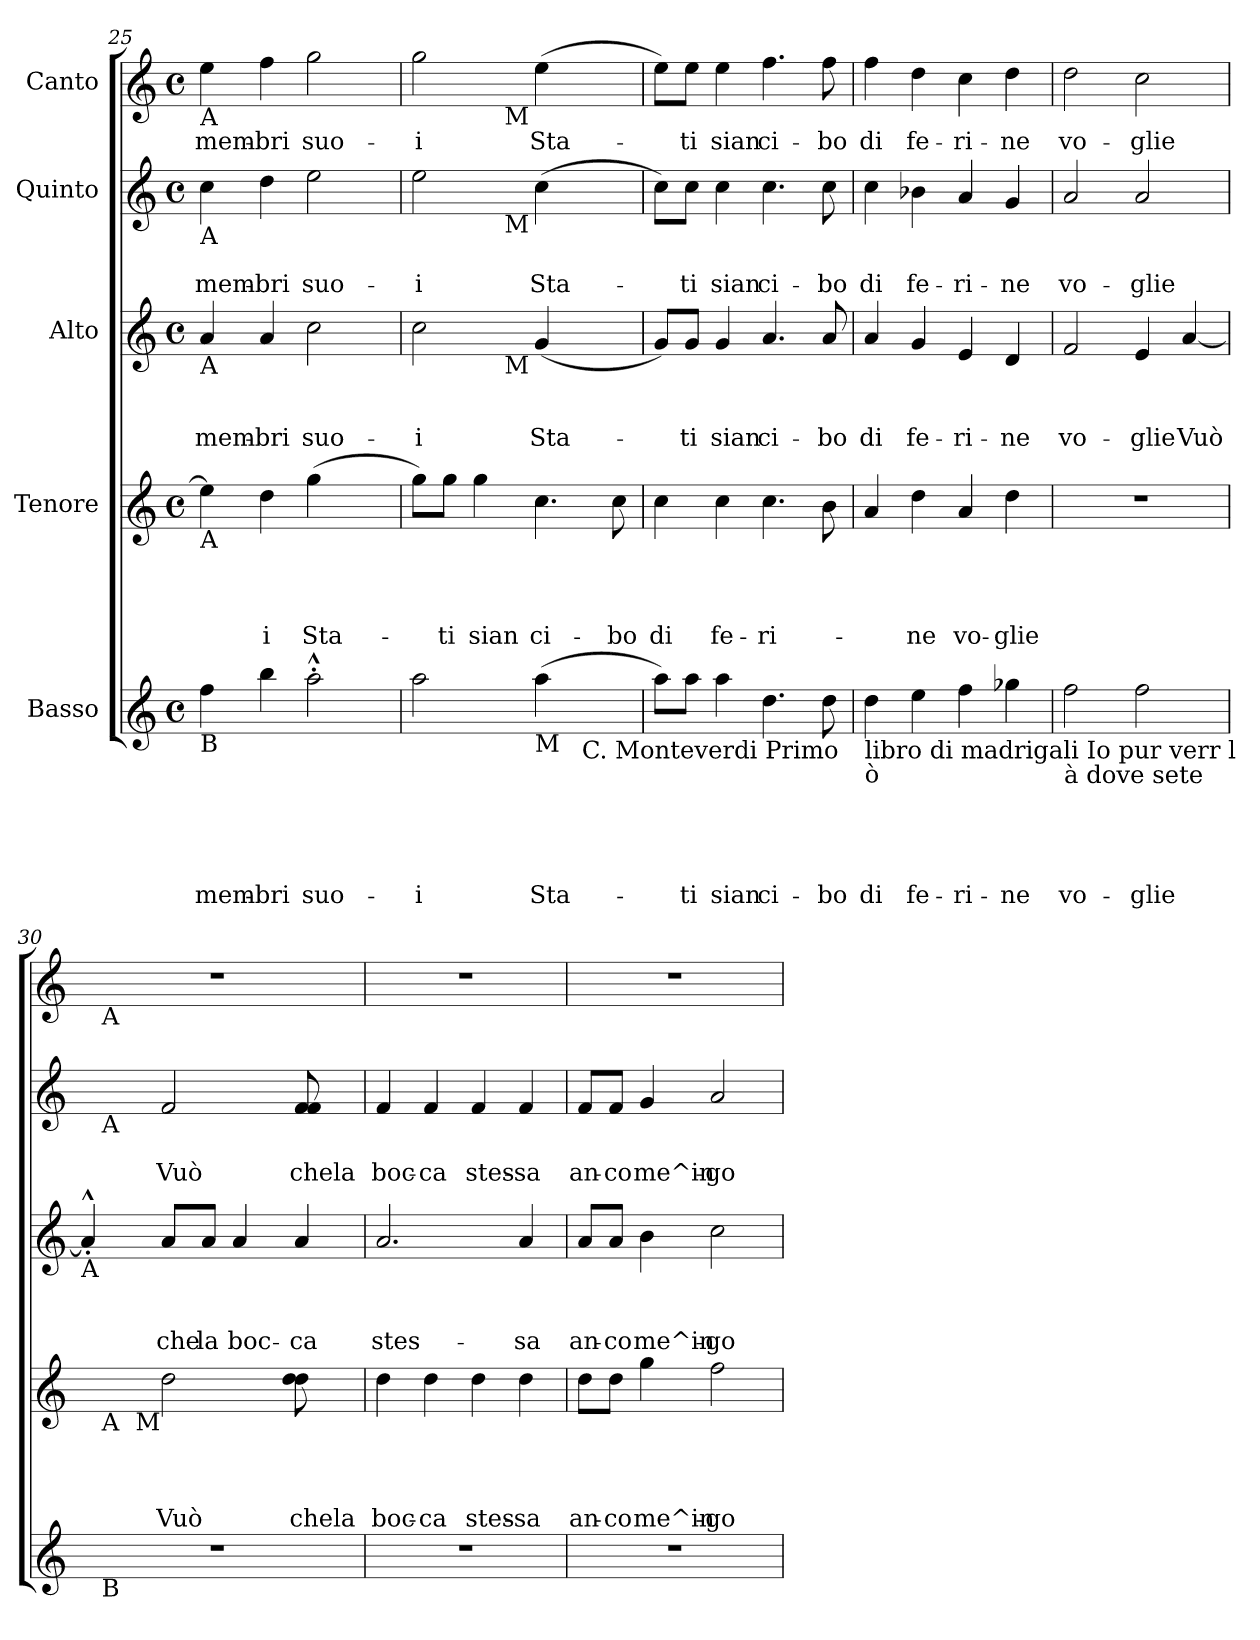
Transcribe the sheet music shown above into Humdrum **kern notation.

**kern	**text	**text	**text	**text	**text	**kern	**text	**text	**text	**text	**kern	**text	**text	**text	**kern	**text	**text	**kern	**text
*part5	*part5	*part5	*part5	*part5	*part5	*part4	*part4	*part4	*part4	*part4	*part3	*part3	*part3	*part3	*part2	*part2	*part2	*part1	*part1
*staff5	*staff5	*staff5	*staff5	*staff5	*staff5	*staff4	*staff4	*staff4	*staff4	*staff4	*staff3	*staff3	*staff3	*staff3	*staff2	*staff2	*staff2	*staff1	*staff1
*I"Basso	*	*	*	*	*	*I"Tenore	*	*	*	*	*I"Alto	*	*	*	*I"Quinto	*	*	*I"Canto	*
!!LO:PB:g=z
*clefG2	*	*	*	*	*	*clefG2	*	*	*	*	*clefG2	*	*	*	*clefG2	*	*	*clefG2	*
*k[]	*	*	*	*	*	*k[]	*	*	*	*	*k[]	*	*	*	*k[]	*	*	*k[]	*
*C:	*	*	*	*	*	*C:	*	*	*	*	*C:	*	*	*	*C:	*	*	*C:	*
*M4/4	*	*	*	*	*	*M4/4	*	*	*	*	*M4/4	*	*	*	*M4/4	*	*	*M4/4	*
*met(c)	*	*	*	*	*	*met(c)	*	*	*	*	*met(c)	*	*	*	*met(c)	*	*	*met(c)	*
=25	=25	=25	=25	=25	=25	=25	=25	=25	=25	=25	=25	=25	=25	=25	=25	=25	=25	=25	=25
!	!	!	!	!	!	!	!	!	!	!	!	!	!	!	!	!	!	!LO:TX:b:t=A	!
!	!	!	!	!	!	!	!	!	!	!	!	!	!	!	!LO:TX:b:t=A	!	!	!	!
!	!	!	!	!	!	!	!	!	!	!	!LO:TX:b:t=A	!	!	!	!	!	!	!	!
!	!	!	!	!	!	!LO:TX:b:t=A	!	!	!	!	!	!	!	!	!	!	!	!	!
!LO:TX:b:t=B	!	!	!	!	!	!	!	!	!	!	!	!	!	!	!	!	!	!	!
!	!	!	!	!	!LO:LY:b	!	!	!	!	!	!	!	!	!LO:LY:b	!	!	!LO:LY:b	!	!LO:LY:b
4ff\	.	.	.	.	mem-	4ee\]	.	.	.	.	4a/	.	.	mem-	4cc\	.	mem-	4ee\	mem-
!	!	!	!	!	!LO:LY:b	!	!	!	!	!LO:LY:b	!	!	!	!LO:LY:b	!	!	!LO:LY:b	!	!LO:LY:b
4bb\	.	.	.	.	-bri	4dd\	.	.	.	-i	4a/	.	.	-bri	4dd\	.	-bri	4ff\	-bri
!	!	!	!	!	!LO:LY:b	!	!	!	!	!LO:LY:b	!	!	!	!LO:LY:b	!	!	!LO:LY:b	!	!LO:LY:b
2aa^^>'>\	.	.	.	.	suo-	(>4gg\	.	.	.	Sta-	2cc\	.	.	suo-	2ee\	.	suo-	2gg\	suo-
.	.	.	.	.	.	4ryy	.	.	.	.	.	.	.	.	.	.	.	.	.
=26	=26	=26	=26	=26	=26	=26	=26	=26	=26	=26	=26	=26	=26	=26	=26	=26	=26	=26	=26
!	!	!	!	!	!LO:LY:b	!	!	!	!	!	!	!	!	!LO:LY:b	!	!	!LO:LY:b	!	!LO:LY:b
*	*	*	*	*	*	*	*	*	*	*	*^	*	*	*	*^	*	*	*^	*
2aa\	.	.	.	.	-i	8gg\L)	.	.	.	.	2cc\	4.ryy	.	.	-i	2ee\	4.ryy	.	-i	2gg\	4.ryy	-i
!	!	!	!	!	!	!	!	!	!	!LO:LY:b	!	!	!	!	!	!	!	!	!	!	!	!
.	.	.	.	.	.	8gg\J	.	.	.	-ti	.	.	.	.	.	.	.	.	.	.	.	.
!	!	!	!	!	!	!	!	!	!	!LO:LY:b	!	!	!	!	!	!	!	!	!	!	!	!
.	.	.	.	.	.	4gg\	.	.	.	sian	.	.	.	.	.	.	.	.	.	.	.	.
!	!	!	!	!	!	!	!	!	!	!	!	!	!	!	!	!	!	!	!	!	!LO:TX:b:t=M	!
!	!	!	!	!	!	!	!	!	!	!	!	!	!	!	!	!	!LO:TX:b:t=M	!	!	!	!	!
!	!	!	!	!	!	!	!	!	!	!	!	!LO:TX:b:t=M	!	!	!	!	!	!	!	!	!	!
.	.	.	.	.	.	.	.	.	.	.	.	2ryy	.	.	.	.	2ryy	.	.	.	2ryy	.
!LO:TX:b:t=M	!	!	!	!	!	!	!	!	!	!	!	!	!	!	!	!	!	!	!	!	!	!
!	!	!	!	!	!LO:LY:b	!	!	!	!	!LO:LY:b	!	!	!	!	!LO:LY:b	!	!	!	!LO:LY:b	!	!	!LO:LY:b
(>4aa\	.	.	.	.	Sta-	4.cc\	.	.	.	ci-	(<4g/	.	.	.	Sta-	(>4cc\	.	.	Sta-	(>4ee\	.	Sta-
!LO:TX:b:t=C. Monteverdi Primo	!	!	!	!	!	!	!	!	!	!	!	!	!	!	!	!	!	!	!	!	!	!
4ryy	.	.	.	.	.	.	.	.	.	.	4ryy	.	.	.	.	4ryy	.	.	.	4ryy	.	.
!	!	!	!	!	!	!	!	!	!	!LO:LY:b	!	!	!	!	!	!	!	!	!	!	!	!
.	.	.	.	.	.	8cc\	.	.	.	-bo	.	8ryy	.	.	.	.	8ryy	.	.	.	8ryy	.
=27	=27	=27	=27	=27	=27	=27	=27	=27	=27	=27	=27	=27	=27	=27	=27	=27	=27	=27	=27	=27	=27	=27
!	!	!	!	!	!	!	!	!	!	!LO:LY:b	!	!	!	!	!	!	!	!	!	!	!	!
*	*	*	*	*	*	*	*	*	*	*	*v	*v	*	*	*	*	*	*	*	*v	*v	*
*	*	*	*	*	*	*	*	*	*	*	*	*	*	*	*v	*v	*	*	*	*
8aa\L)	.	.	.	.	.	4cc\	.	.	.	di	8g/L)	.	.	.	8cc\L)	.	.	8ee\L)	.
!	!	!	!	!	!LO:LY:b	!	!	!	!	!	!	!	!	!LO:LY:b	!	!	!LO:LY:b	!	!LO:LY:b
8aa\J	.	.	.	.	-ti	.	.	.	.	.	8g/J	.	.	-ti	8cc\J	.	-ti	8ee\J	-ti
!	!	!	!	!	!LO:LY:b	!	!	!	!	!LO:LY:b	!	!	!	!LO:LY:b	!	!	!LO:LY:b	!	!LO:LY:b
4aa\	.	.	.	.	sian	4cc\	.	.	.	fe-	4g/	.	.	sian	4cc\	.	sian	4ee\	sian
!	!	!	!	!	!LO:LY:b	!	!	!	!	!LO:LY:b	!	!	!	!LO:LY:b	!	!	!LO:LY:b	!	!LO:LY:b
4.dd\	.	.	.	.	ci-	4.cc\	.	.	.	-ri-	4.a/	.	.	ci-	4.cc\	.	ci-	4.ff\	ci-
!	!	!	!	!	!LO:LY:b	!	!	!	!	!	!	!	!	!LO:LY:b	!	!	!LO:LY:b	!	!LO:LY:b
8dd\	.	.	.	.	-bo	8b\	.	.	.	.	8a/	.	.	-bo	8cc\	.	-bo	8ff\	-bo
=28	=28	=28	=28	=28	=28	=28	=28	=28	=28	=28	=28	=28	=28	=28	=28	=28	=28	=28	=28
!LO:TX:b:t=libro di madrigali Io pur verr l	!	!	!	!	!	!	!	!	!	!	!	!	!	!	!	!	!	!	!
!LO:TX:b:t=ò	!	!	!	!	!	!	!	!	!	!	!	!	!	!	!	!	!	!	!
!	!	!	!	!	!LO:LY:b	!	!	!	!	!	!	!	!	!LO:LY:b	!	!	!LO:LY:b	!	!LO:LY:b
4dd\	.	.	.	.	di	4a/	.	.	.	.	4a/	.	.	di	4cc\	.	di	4ff\	di
!	!	!	!	!	!LO:LY:b	!	!	!	!	!LO:LY:b	!	!	!	!LO:LY:b	!	!	!LO:LY:b	!	!LO:LY:b
4ee\	.	.	.	.	fe-	4dd\	.	.	.	-ne	4g/	.	.	fe-	4b-X\	.	fe-	4dd\	fe-
!	!	!	!	!	!LO:LY:b	!	!	!	!	!LO:LY:b	!	!	!	!LO:LY:b	!	!	!LO:LY:b	!	!LO:LY:b
4ff\	.	.	.	.	-ri-	4a/	.	.	.	vo-	4e/	.	.	-ri-	4a/	.	-ri-	4cc\	-ri-
!	!	!	!	!	!LO:LY:b	!	!	!	!	!LO:LY:b	!	!	!	!LO:LY:b	!	!	!LO:LY:b	!	!LO:LY:b
4gg-X\	.	.	.	.	-ne	4dd\	.	.	.	-glie	4d/	.	.	-ne	4g/	.	-ne	4dd\	-ne
=29	=29	=29	=29	=29	=29	=29	=29	=29	=29	=29	=29	=29	=29	=29	=29	=29	=29	=29	=29
!LO:TX:b:t=à dove sete	!	!	!	!	!	!	!	!	!	!	!	!	!	!	!	!	!	!	!
!	!	!	!	!	!LO:LY:b	!	!	!	!	!	!	!	!	!LO:LY:b	!	!	!LO:LY:b	!	!LO:LY:b
2ff\	.	.	.	.	vo-	1r	.	.	.	.	2f/	.	.	vo-	2a/	.	vo-	2dd\	vo-
!	!	!	!	!	!LO:LY:b	!	!	!	!	!	!	!	!	!LO:LY:b	!	!	!LO:LY:b	!	!LO:LY:b
2ff\	.	.	.	.	-glie	.	.	.	.	.	4e/	.	.	-glie	2a/	.	-glie	2cc\	-glie
!	!	!	!	!	!	!	!	!	!	!	!	!	!	!LO:LY:b	!	!	!	!	!
.	.	.	.	.	.	.	.	.	.	.	[>4a/	.	.	Vuò	.	.	.	.	.
!!LO:PB:g=z
=30	=30	=30	=30	=30	=30	=30	=30	=30	=30	=30	=30	=30	=30	=30	=30	=30	=30	=30	=30
!	!	!	!	!	!	!	!	!	!	!	!LO:TX:b:t=A	!	!	!	!	!	!	!	!
*^	*	*	*	*	*	*^	*	*	*	*	*	*	*	*	*^	*	*	*^	*
*	*	*	*	*	*	*	*	*^	*	*	*	*	*	*	*	*	*	*	*	*	*	*	*
1r	16ryy	.	.	.	.	.	4ryy	16ryy	8ryy	.	.	.	.	4a^^<'</]	.	.	.	4ryy	16ryy	.	.	1r	16ryy	.
!	!	!	!	!	!	!	!	!	!	!	!	!	!	!	!	!	!	!	!	!	!	!	!LO:TX:b:t=A	!
!	!	!	!	!	!	!	!	!	!	!	!	!	!	!	!	!	!	!	!LO:TX:b:t=A	!	!	!	!	!
!	!	!	!	!	!	!	!	!LO:TX:b:t=A	!	!	!	!	!	!	!	!	!	!	!	!	!	!	!	!
!	!LO:TX:b:t=B	!	!	!	!	!	!	!	!	!	!	!	!	!	!	!	!	!	!	!	!	!	!	!
.	2...ryy	.	.	.	.	.	.	2...ryy	.	.	.	.	.	.	.	.	.	.	2...ryy	.	.	.	2...ryy	.
.	.	.	.	.	.	.	.	.	32ryy	.	.	.	.	.	.	.	.	.	.	.	.	.	.	.
!	!	!	!	!	!	!	!	!	!LO:TX:b:t=M	!	!	!	!	!	!	!	!	!	!	!	!	!	!	!
.	.	.	.	.	.	.	.	.	2ryy	.	.	.	.	.	.	.	.	.	.	.	.	.	.	.
!	!	!	!	!	!	!	!	!	!	!	!	!	!LO:LY:b	!	!	!	!LO:LY:b	!	!	!	!LO:LY:b	!	!	!
.	.	.	.	.	.	.	2dd\	.	.	.	.	.	Vuò	8a/L	.	.	che	2f/	.	.	Vuò	.	.	.
!	!	!	!	!	!	!	!	!	!	!	!	!	!	!	!	!	!LO:LY:b	!	!	!	!	!	!	!
.	.	.	.	.	.	.	.	.	.	.	.	.	.	8a/J	.	.	la	.	.	.	.	.	.	.
!	!	!	!	!	!	!	!	!	!	!	!	!	!	!	!	!	!LO:LY:b	!	!	!	!	!	!	!
.	.	.	.	.	.	.	.	.	.	.	.	.	.	4a/	.	.	boc-	.	.	.	.	.	.	.
.	.	.	.	.	.	.	.	.	4ryy	.	.	.	.	.	.	.	.	.	.	.	.	.	.	.
!	!	!	!	!	!	!	!	!	!	!	!	!	!LO:LY:b	!	!	!	!LO:LY:b	!	!	!	!LO:LY:b	!	!	!
.	.	.	.	.	.	.	8dd\ 8dd\	.	.	.	.	.	chela	4a/	.	.	-ca	8f/ 8f/	.	.	chela	.	.	.
.	.	.	.	.	.	.	8ryy	.	.	.	.	.	.	.	.	.	.	8ryy	.	.	.	.	.	.
.	.	.	.	.	.	.	.	.	16.ryy	.	.	.	.	.	.	.	.	.	.	.	.	.	.	.
=31	=31	=31	=31	=31	=31	=31	=31	=31	=31	=31	=31	=31	=31	=31	=31	=31	=31	=31	=31	=31	=31	=31	=31	=31
!	!	!	!	!	!	!	!	!	!	!	!	!	!LO:LY:b	!	!	!	!LO:LY:b	!	!	!	!LO:LY:b	!	!	!
*v	*v	*	*	*	*	*	*	*	*	*	*	*	*	*	*	*	*	*v	*v	*	*	*v	*v	*
*	*	*	*	*	*	*v	*v	*v	*	*	*	*	*	*	*	*	*	*	*	*	*
1r	.	.	.	.	.	4dd\	.	.	.	boc-	2.a/	.	.	stes-	4f/	.	boc-	1r	.
!	!	!	!	!	!	!	!	!	!	!LO:LY:b	!	!	!	!	!	!	!LO:LY:b	!	!
.	.	.	.	.	.	4dd\	.	.	.	-ca	.	.	.	.	4f/	.	-ca	.	.
!	!	!	!	!	!	!	!	!	!	!LO:LY:b	!	!	!	!	!	!	!LO:LY:b	!	!
.	.	.	.	.	.	4dd\	.	.	.	stes-	.	.	.	.	4f/	.	stes-	.	.
!	!	!	!	!	!	!	!	!	!	!LO:LY:b	!	!	!	!LO:LY:b	!	!	!LO:LY:b	!	!
.	.	.	.	.	.	4dd\	.	.	.	-sa	4a/	.	.	-sa	4f/	.	-sa	.	.
=32	=32	=32	=32	=32	=32	=32	=32	=32	=32	=32	=32	=32	=32	=32	=32	=32	=32	=32	=32
!	!	!	!	!	!	!	!	!	!	!LO:LY:b	!	!	!	!LO:LY:b	!	!	!LO:LY:b	!	!
1r	.	.	.	.	.	8dd\L	.	.	.	an-	8a/L	.	.	an-	8f/L	.	an-	1r	.
!	!	!	!	!	!	!	!	!	!	!LO:LY:b	!	!	!	!LO:LY:b	!	!	!LO:LY:b	!	!
.	.	.	.	.	.	8dd\J	.	.	.	-co	8a/J	.	.	-co	8f/J	.	-co	.	.
!	!	!	!	!	!	!	!	!	!	!LO:LY:b	!	!	!	!LO:LY:b	!	!	!LO:LY:b	!	!
.	.	.	.	.	.	4gg\	.	.	.	me^in-	4b\	.	.	me^in-	4g/	.	me^in-	.	.
!	!	!	!	!	!	!	!	!	!	!LO:LY:b	!	!	!	!LO:LY:b	!	!	!LO:LY:b	!	!
.	.	.	.	.	.	2ff\	.	.	.	-go-	2cc\	.	.	-go-	2a/	.	-go-	.	.
=	=	=	=	=	=	=	=	=	=	=	=	=	=	=	=	=	=	=	=
*-	*-	*-	*-	*-	*-	*-	*-	*-	*-	*-	*-	*-	*-	*-	*-	*-	*-	*-	*-
